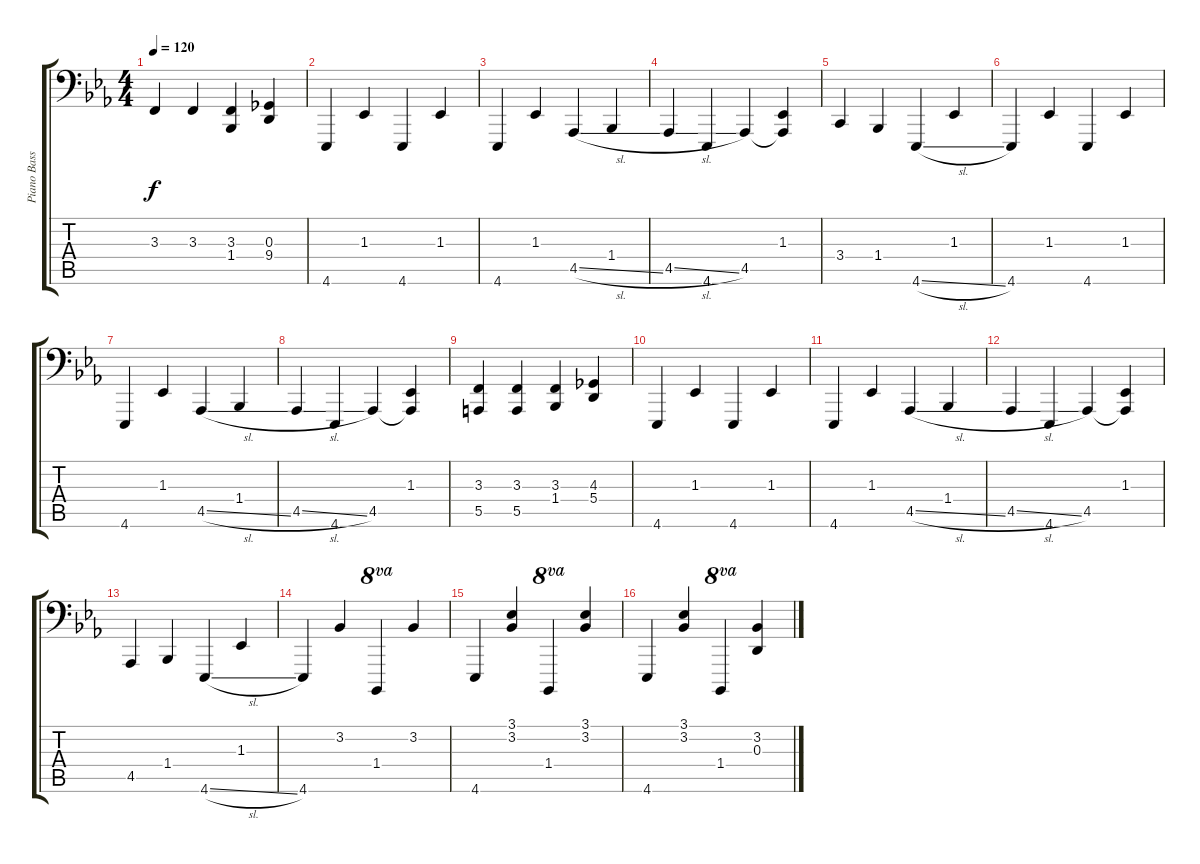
\track ("Piano Bass" "Piano Bass") {instrument acousticgrandpiano}
\staff {score tabs}
\tuning (C3 G2 D2 A1 E1 B0) {hide}
\ts (4 4)
\tempo 120
\clef f4
\ks eb
3.3.4{dy f} 3.3.4 (3.3 1.4).4 (0.3 9.4).4 |
4.6.4 1.3.4 4.6.4 1.3.4 |
4.6.4 1.3.4 4.5{sl}.4 1.4.4 |
4.5{sl}.4 4.6.4 4.5.4 (1.3 4.5{t}).4 |
3.4.4 1.4.4 4.6{sl}.4 1.3.4 |
4.6.4 1.3.4 4.6.4 1.3.4 |
4.6.4 1.3.4 4.5{sl}.4 1.4.4 |
4.5{sl}.4 4.6.4 4.5.4 (1.3 4.5{t}).4 |
(3.3 5.5).4 (3.3 5.5).4 (3.3 1.4).4 (4.3 5.4).4 |
4.6.4 1.3.4 4.6.4 1.3.4 |
4.6.4 1.3.4 4.5{sl}.4 1.4.4 |
4.5{sl}.4 4.6.4 4.5.4 (1.3 4.5{t}).4 |
4.5.4 1.4.4 4.6{sl}.4 1.3.4 |
4.6.4 3.2.4 1.4.4{ot 8va} 3.2.4 |
4.6.4 (3.1 3.2).4 1.4.4{ot 8va} (3.1 3.2).4 |
4.6.4 (3.1 3.2).4 1.4.4{ot 8va} (3.2 0.3).4
